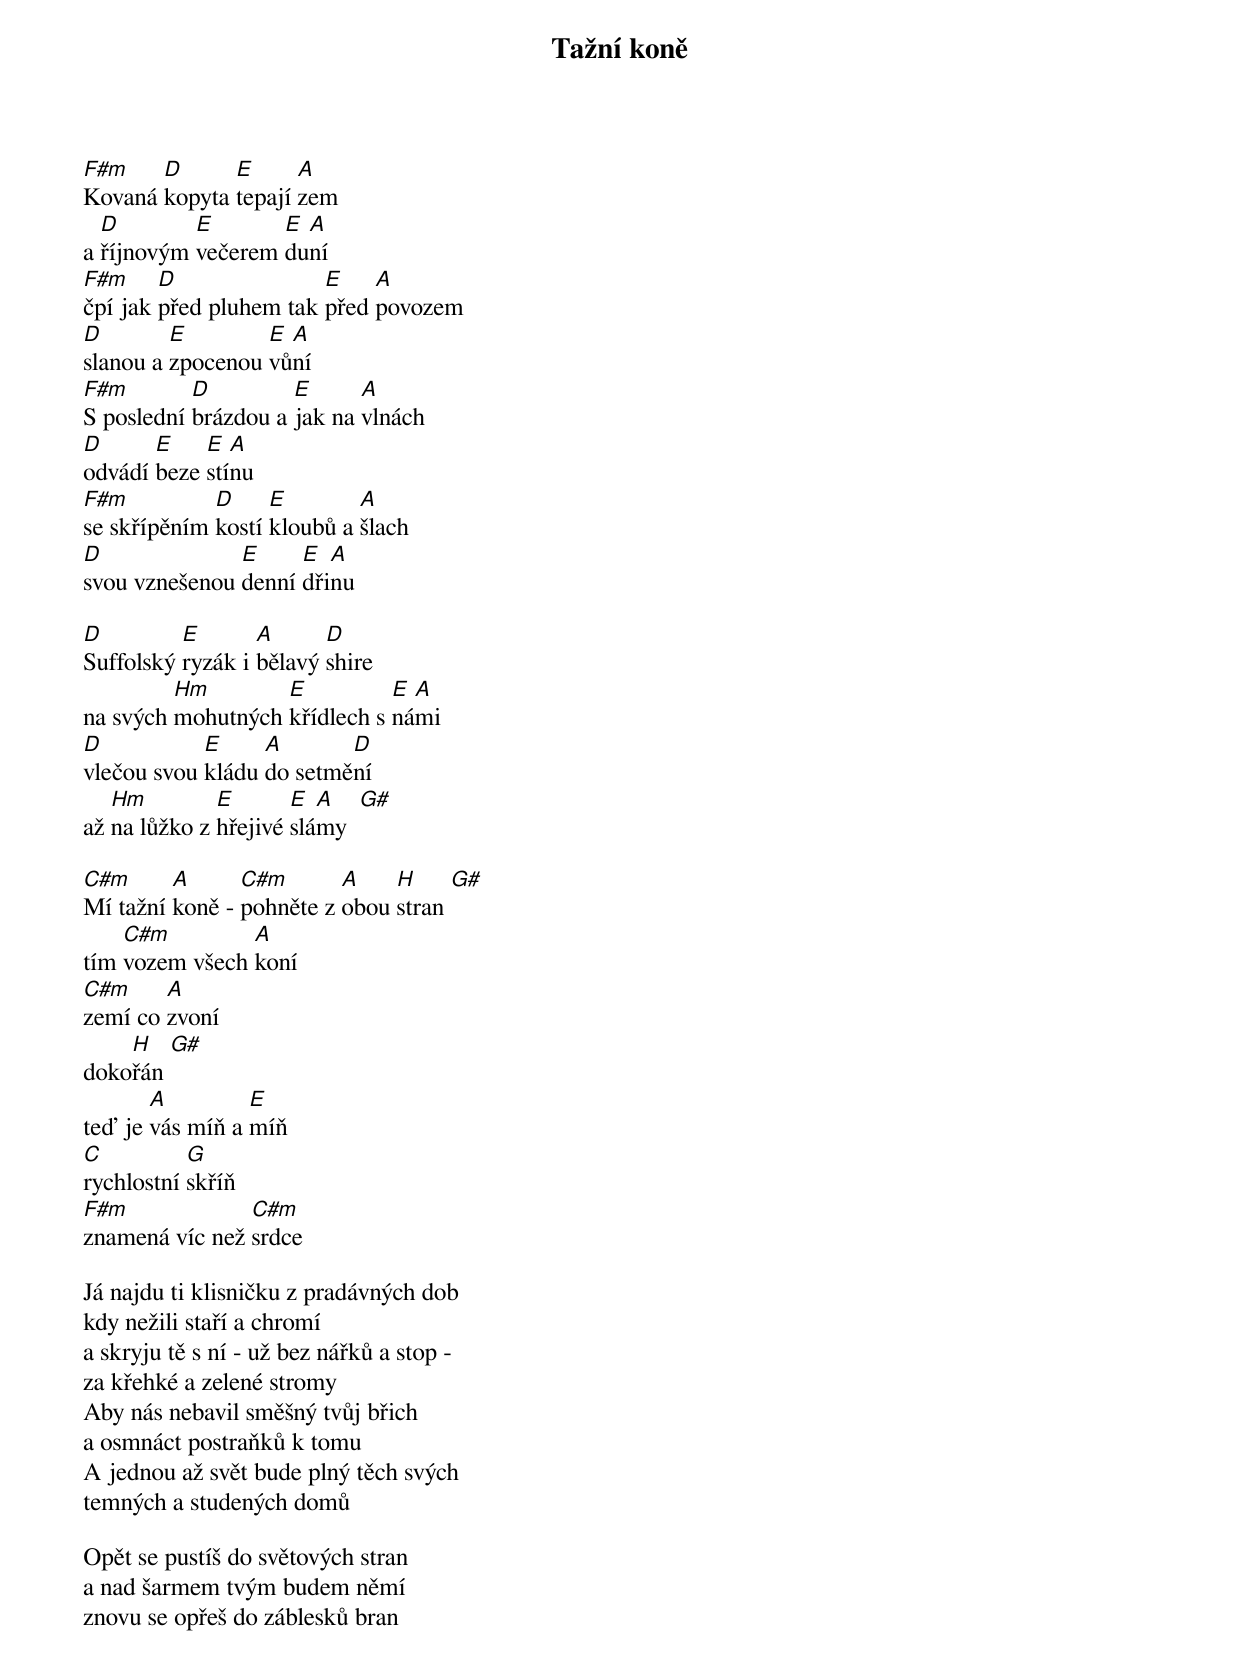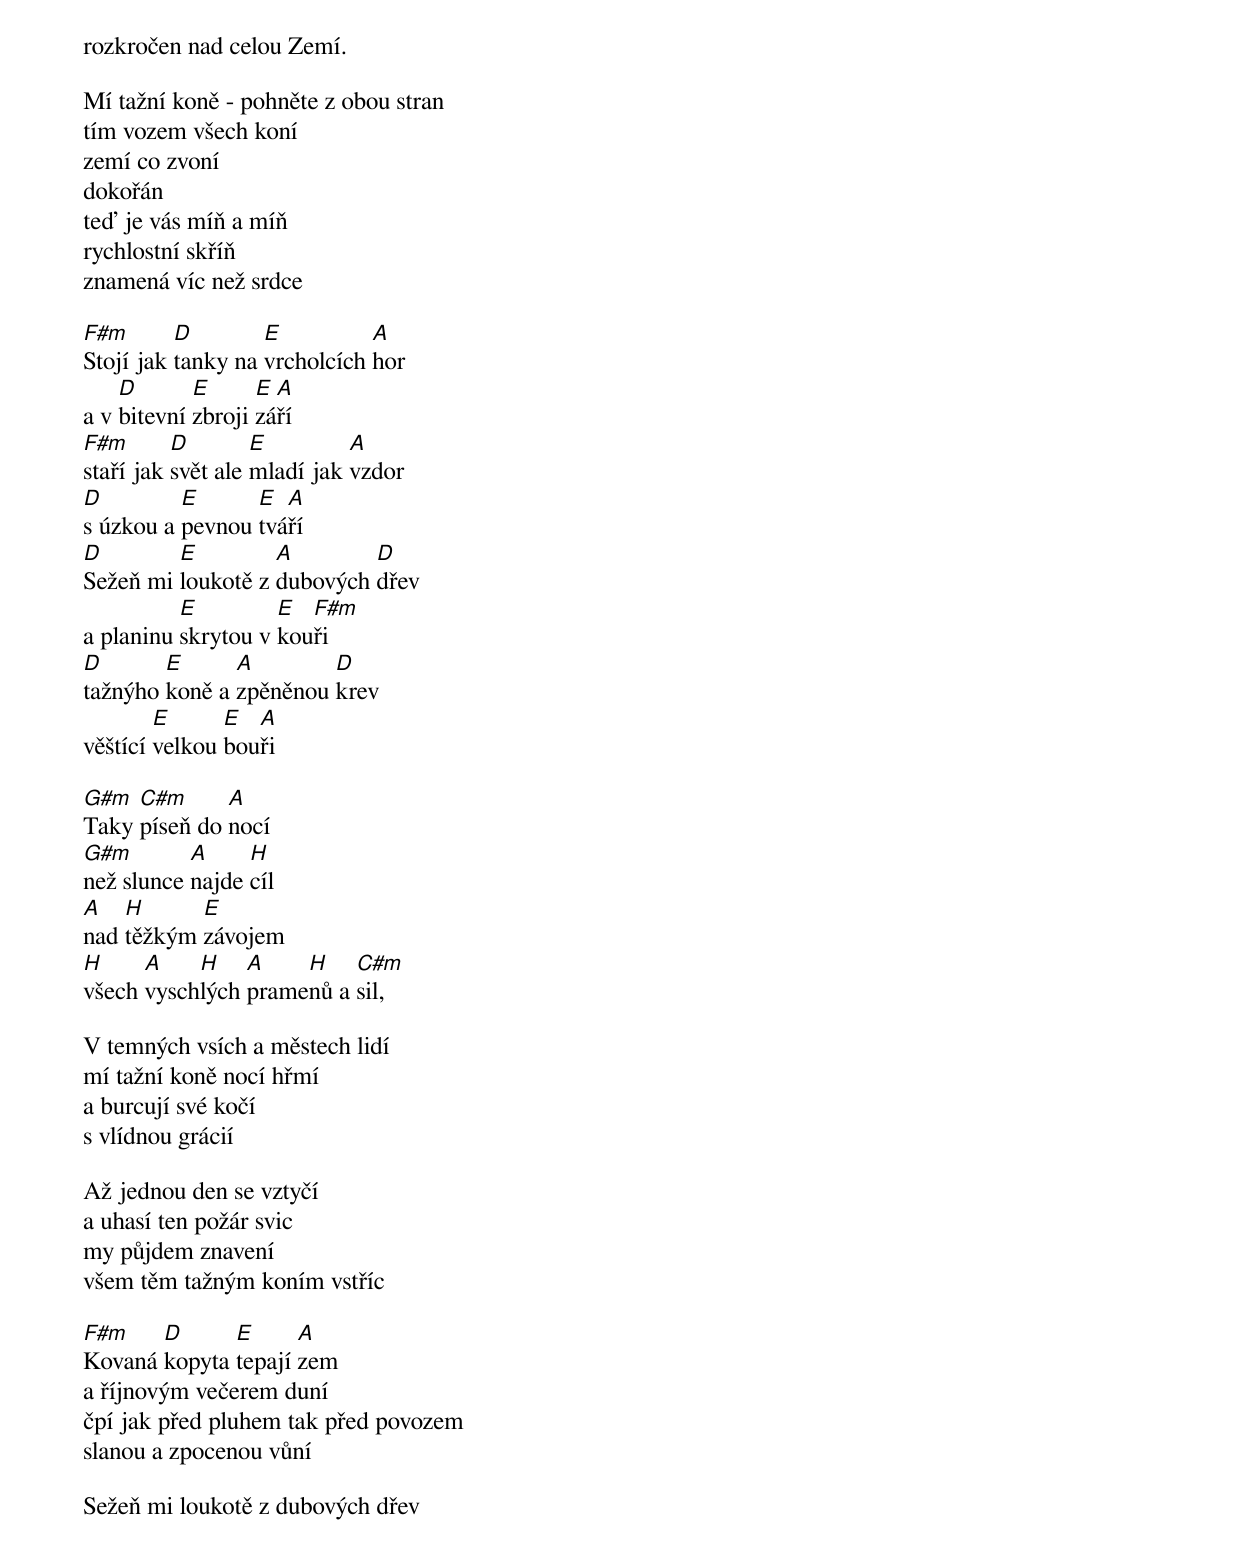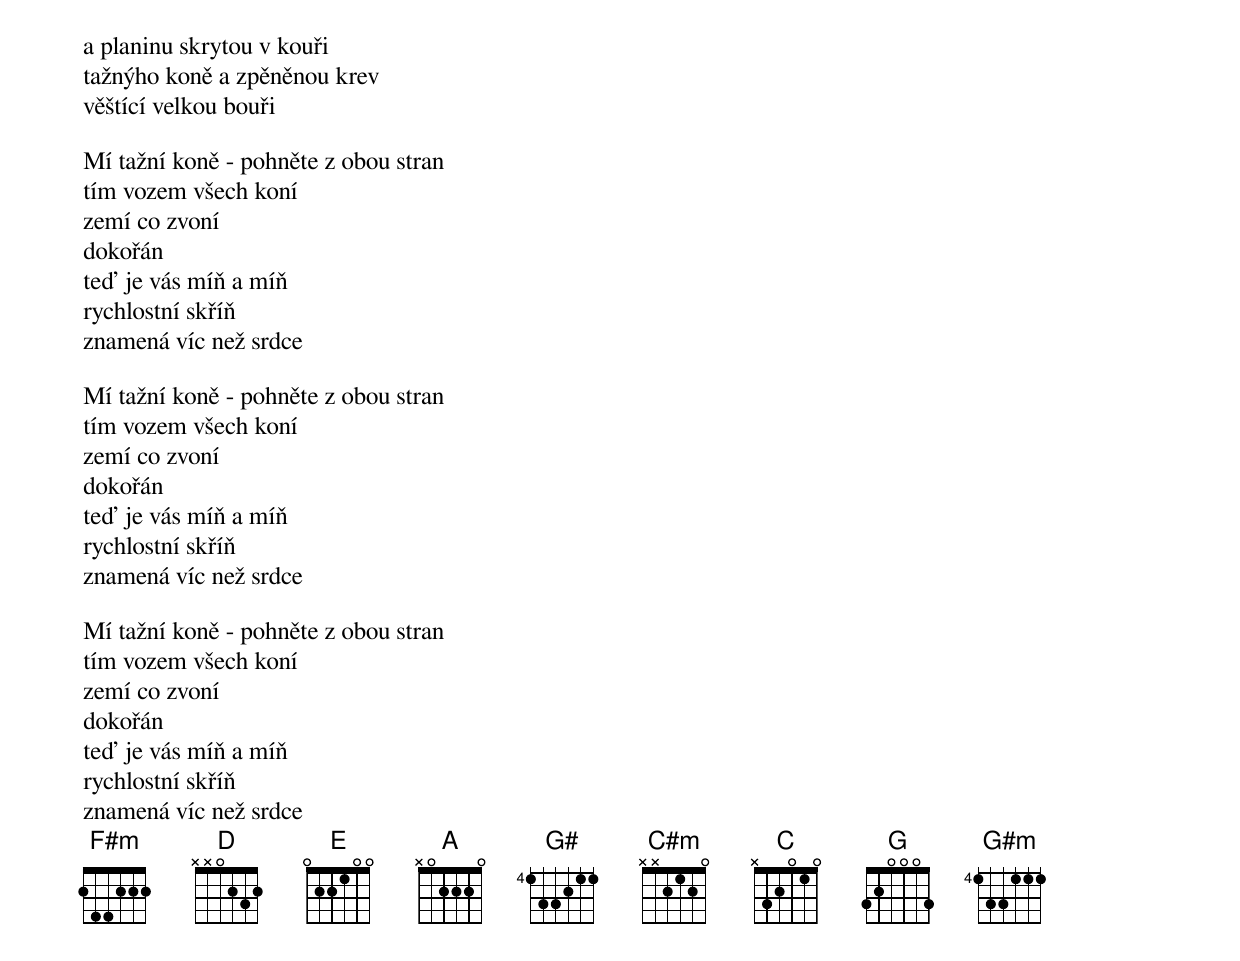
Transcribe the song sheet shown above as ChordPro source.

{title: Tažní koně}

[F#m]Kovaná [D]kopyta [E]tepají [A]zem
a [D]říjnovým [E]večerem [E]du[A]ní
[F#m]čpí jak [D]před pluhem tak [E]před [A]povozem
[D]slanou a [E]zpocenou [E]vů[A]ní
[F#m]S poslední [D]brázdou a [E]jak na [A]vlnách
[D]odvádí [E]beze [E]stí[A]nu
[F#m]se skřípěním [D]kostí [E]kloubů a [A]šlach
[D]svou vznešenou [E]denní [E]dři[A]nu

[D]Suffolský [E]ryzák i [A]bělavý [D]shire
na svých [Hm]mohutných [E]křídlech s [E]ná[A]mi
[D]vlečou svou [E]kládu [A]do setmě[D]ní
až [Hm]na lůžko z [E]hřejivé [E]slá[A]my  [G#]

[C#m]Mí tažní [A]koně - [C#m]pohněte z [A]obou [H]stran [G#]
tím [C#m]vozem všech [A]koní
[C#m]zemí co [A]zvoní
doko[H]řán [G#]
teď je [A]vás míň a [E]míň
[C]rychlostní [G]skříň
[F#m]znamená víc než [C#m]srdce

Já najdu ti klisničku z pradávných dob
kdy nežili staří a chromí
a skryju tě s ní - už bez nářků a stop -
za křehké a zelené stromy
Aby nás nebavil směšný tvůj břich
a osmnáct postraňků k tomu
A jednou až svět bude plný těch svých
temných a studených domů

Opět se pustíš do světových stran
a nad šarmem tvým budem němí
znovu se opřeš do záblesků bran
rozkročen nad celou Zemí.

Mí tažní koně - pohněte z obou stran
tím vozem všech koní
zemí co zvoní
dokořán
teď je vás míň a míň
rychlostní skříň
znamená víc než srdce

[F#m]Stojí jak [D]tanky na [E]vrcholcích [A]hor
a v [D]bitevní [E]zbroji [E]zá[A]ří
[F#m]staří jak [D]svět ale [E]mladí jak [A]vzdor
[D]s úzkou a [E]pevnou [E]tvá[A]ří
[D]Sežeň mi [E]loukotě z [A]dubových [D]dřev
a planinu [E]skrytou v [E]kou[F#m]ři
[D]tažnýho [E]koně a [A]zpěněnou [D]krev
věštící [E]velkou [E]bou[A]ři

[G#m]Taky [C#m]píseň do [A]nocí
[G#m]než slunce [A]najde [H]cíl
[A]nad [H]těžkým [E]závojem
[H]všech [A]vysch[H]lých [A]prame[H]nů a [C#m]sil,

V temných vsích a městech lidí
mí tažní koně nocí hřmí
a burcují své kočí
s vlídnou grácií

Až jednou den se vztyčí
a uhasí ten požár svic
my půjdem znavení
všem těm tažným koním vstříc

[F#m]Kovaná [D]kopyta [E]tepají [A]zem
a říjnovým večerem duní
čpí jak před pluhem tak před povozem
slanou a zpocenou vůní

Sežeň mi loukotě z dubových dřev
a planinu skrytou v kouři
tažnýho koně a zpěněnou krev
věštící velkou bouři

Mí tažní koně - pohněte z obou stran
tím vozem všech koní
zemí co zvoní
dokořán
teď je vás míň a míň
rychlostní skříň
znamená víc než srdce

Mí tažní koně - pohněte z obou stran
tím vozem všech koní
zemí co zvoní
dokořán
teď je vás míň a míň
rychlostní skříň
znamená víc než srdce

Mí tažní koně - pohněte z obou stran
tím vozem všech koní
zemí co zvoní
dokořán
teď je vás míň a míň
rychlostní skříň
znamená víc než srdce
